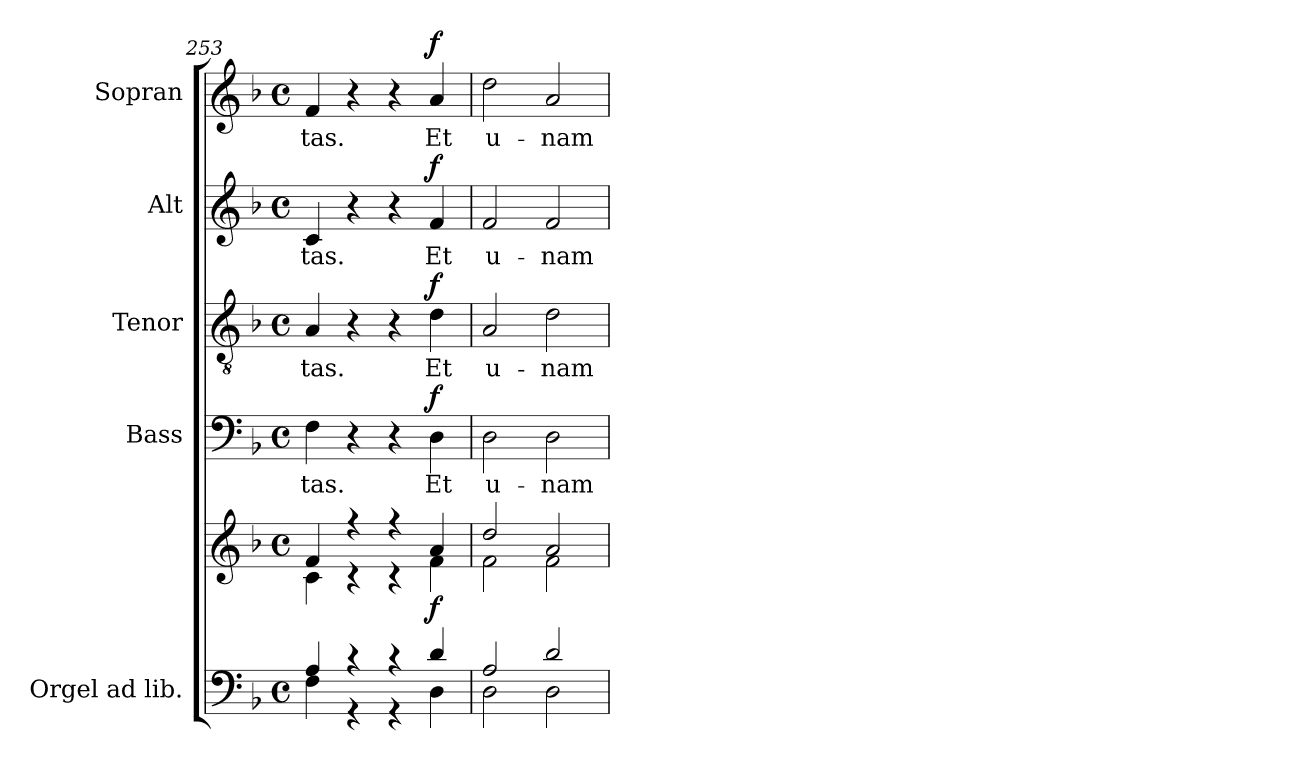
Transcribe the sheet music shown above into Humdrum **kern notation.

**kern	**kern	**dynam	**kern	**text	**dynam	**kern	**text	**dynam	**kern	**text	**dynam	**kern	**text	**dynam
*part5	*part5	*part5	*part4	*part4	*part4	*part3	*part3	*part3	*part2	*part2	*part2	*part1	*part1	*part1
*staff6	*staff5	*staff5/6	*staff4	*staff4	*staff4	*staff3	*staff3	*staff3	*staff2	*staff2	*staff2	*staff1	*staff1	*staff1
*I"Orgel ad lib.	*	*	*I"Bass	*	*	*I"Tenor	*	*	*I"Alt	*	*	*I"Sopran	*	*
*	*	*	*I'B.	*	*	*I'T.	*	*	*I'A.	*	*	*I'S.	*	*
*clefF4	*clefG2	*	*clefF4	*	*	*clefGv2	*	*	*clefG2	*	*	*clefG2	*	*
*k[b-]	*k[b-]	*	*k[b-]	*	*	*k[b-]	*	*	*k[b-]	*	*	*k[b-]	*	*
*F:	*F:	*	*F:	*	*	*F:	*	*	*F:	*	*	*F:	*	*
*M4/4	*M4/4	*	*M4/4	*	*	*M4/4	*	*	*M4/4	*	*	*M4/4	*	*
*met(c)	*met(c)	*	*met(c)	*	*	*met(c)	*	*	*met(c)	*	*	*met(c)	*	*
=253	=253	=253	=253	=253	=253	=253	=253	=253	=253	=253	=253	=253	=253	=253
*^	*^	*	*	*	*	*	*	*	*	*	*	*	*	*
!	!	!	!	!	!	!LO:LY:b	!	!	!LO:LY:b	!	!	!LO:LY:b	!	!	!LO:LY:b	!
4A/	4F\	4f/	4c\	.	4F\	-tas.	.	4A/	-tas.	.	4c/	-tas.	.	4f/	-tas.	.
4r	4r	4r	4r	.	4r	.	.	4r	.	.	4r	.	.	4r	.	.
4r	4r	4r	4r	.	4r	.	.	4r	.	.	4r	.	.	4r	.	.
!	!	!	!	!LO:DY:b	!	!LO:LY:b	!LO:DY:a	!	!LO:LY:b	!LO:DY:a	!	!LO:LY:b	!LO:DY:a	!	!LO:LY:b	!LO:DY:a
4d/	4D\	4a/	4f\	f	4D\	Et	f	4d\	Et	f	4f/	Et	f	4a/	Et	f
!!LO:LB:g=z
=254	=254	=254	=254	=254	=254	=254	=254	=254	=254	=254	=254	=254	=254	=254	=254	=254
!	!	!	!	!	!	!LO:LY:b	!	!	!LO:LY:b	!	!	!LO:LY:b	!	!	!LO:LY:b	!
2A/	2D\	2dd/	2f\	.	2D\	u-	.	2A/	u-	.	2f/	u-	.	2dd\	u-	.
!	!	!	!	!	!	!LO:LY:b	!	!	!LO:LY:b	!	!	!LO:LY:b	!	!	!LO:LY:b	!
2d/	2D\	2a/	2f\	.	2D\	-nam	.	2d\	-nam	.	2f/	-nam	.	2a/	-nam	.
*v	*v	*	*	*	*	*	*	*	*	*	*	*	*	*	*	*
*	*v	*v	*	*	*	*	*	*	*	*	*	*	*	*	*
=	=	=	=	=	=	=	=	=	=	=	=	=	=	=
*-	*-	*-	*-	*-	*-	*-	*-	*-	*-	*-	*-	*-	*-	*-
